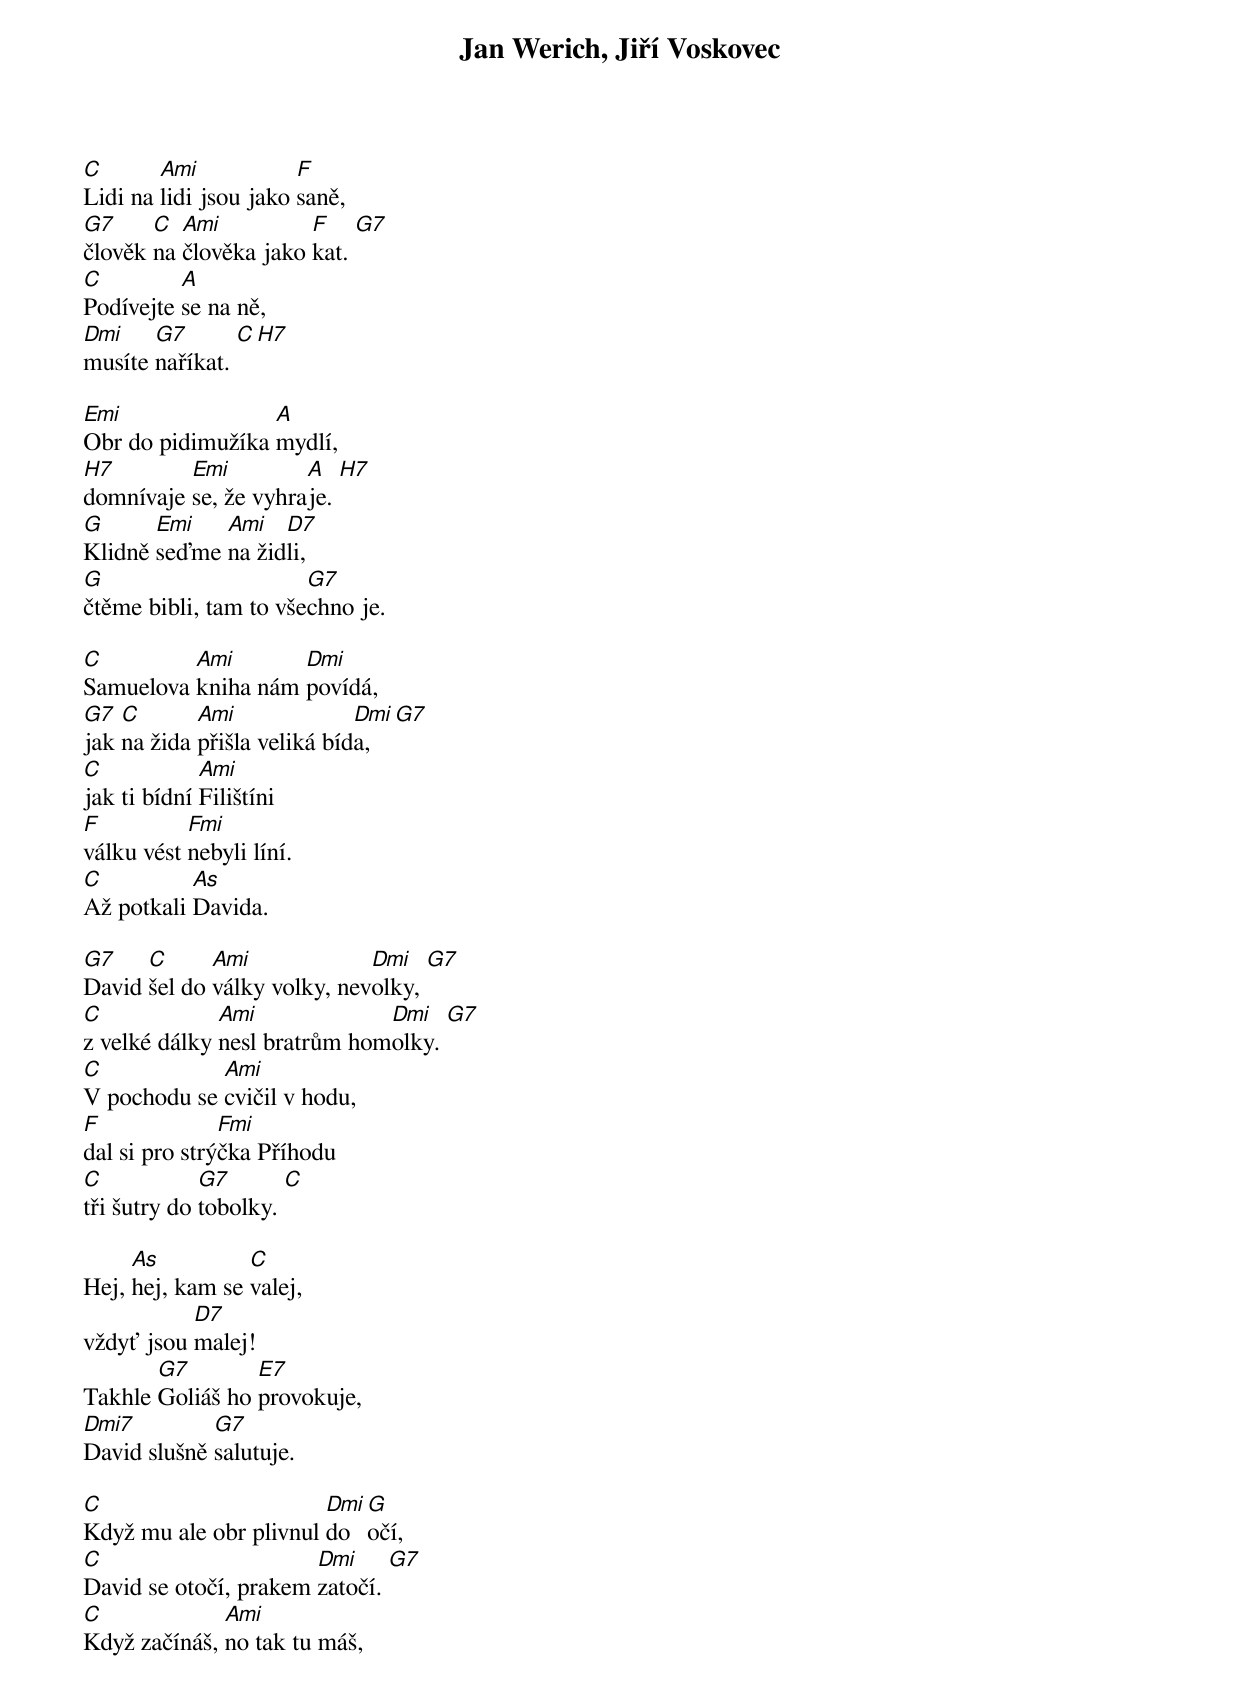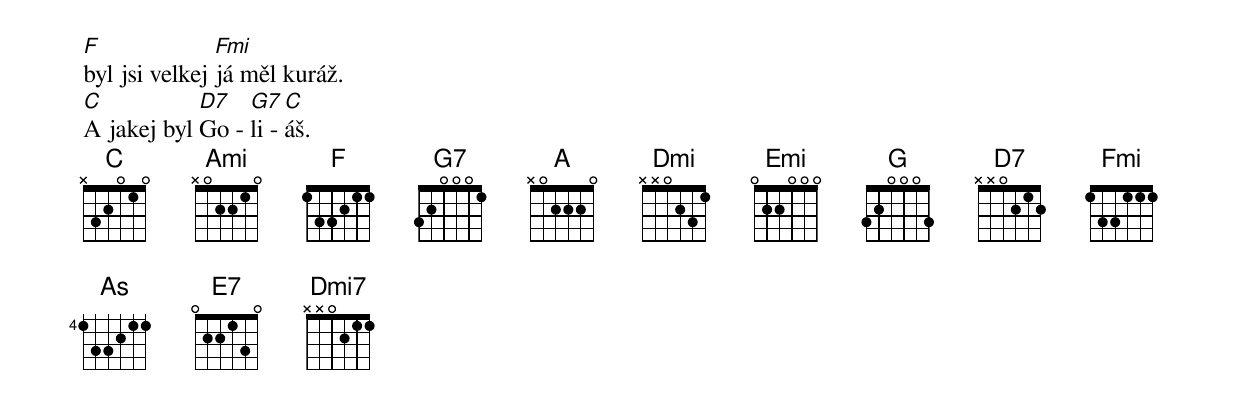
{title: Jan Werich, Jiří Voskovec}
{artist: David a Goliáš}
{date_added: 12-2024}
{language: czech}
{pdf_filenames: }
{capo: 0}
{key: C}
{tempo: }
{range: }
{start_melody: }
{start_of_verse}
[C]Lidi na [Ami]lidi jsou jako [F]saně,
[G7]člověk [C]na [Ami]člověka jako [F]kat. [G7]
[C]Podívejte [A]se na ně,
[Dmi]musíte [G7]naříkat. [C][H7]

[Emi]Obr do pidimužíka [A]mydlí,
[H7]domnívaje [Emi]se, že vyhra[A]je. [H7]
[G]Klidně [Emi]seďme [Ami]na žid[D7]li,
[G]čtěme bibli, tam to vše[G7]chno je.

[C]Samuelova [Ami]kniha nám [Dmi]povídá,
[G7]jak [C]na žida [Ami]přišla veliká bíd[Dmi]a, [G7]
[C]jak ti bídní [Ami]Filištíni
[F]válku vést [Fmi]nebyli líní.
[C]Až potkali [As]Davida.

[G7]David [C]šel do [Ami]války volky, nev[Dmi]olky, [G7]
[C]z velké dálky [Ami]nesl bratrům hom[Dmi]olky. [G7]
[C]V pochodu se [Ami]cvičil v hodu,
[F]dal si pro strý[Fmi]čka Příhodu
[C]tři šutry do [G7]tobolky. [C]

Hej, [As]hej, kam se [C]valej,
vždyť jsou [D7]malej!
Takhle [G7]Goliáš ho [E7]provokuje,
[Dmi7]David slušně [G7]salutuje.

[C]Když mu ale obr plivnul [Dmi]do [G]očí,
[C]David se otočí, prakem [Dmi]zatočí. [G7]
[C]Když začínáš, [Ami]no tak tu máš,
[F]byl jsi velkej [Fmi]já měl kuráž.
[C]A jakej byl [D7]Go - [G7]li - [C]áš.
{end_of_verse}
